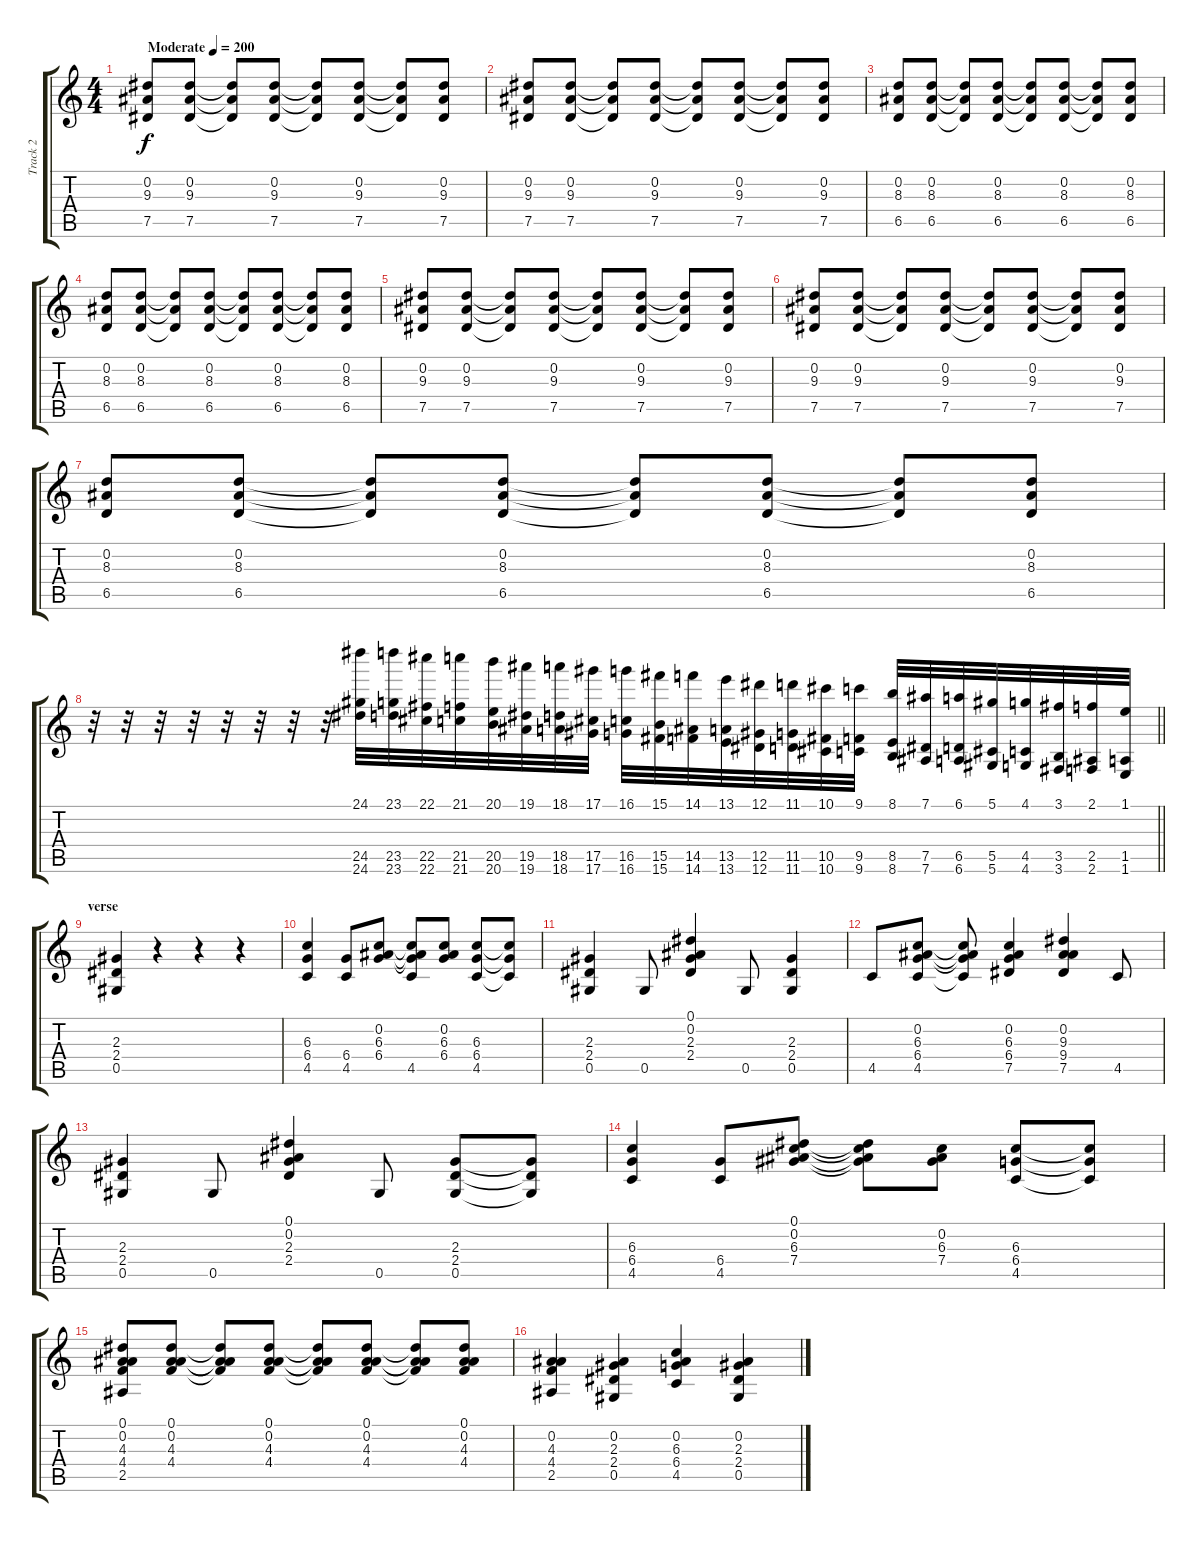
\track ("Track 2" "Track 2") {instrument distortionguitar}
\staff {score tabs}
\tuning (Eb4 Bb3 Gb3 Db3 Ab2 Eb2) {hide}
\ts (4 4)
\tempo (200 "Moderate")
\clef g2
\ks c
(0.2 9.3 7.5).8{dy f instrument distortionguitar} (0.2 9.3 7.5).8 (0.2{t} 9.3{t} 7.5{t}).8 (0.2 9.3 7.5).8 (0.2{t} 9.3{t} 7.5{t}).8 (0.2 9.3 7.5).8 (0.2{t} 9.3{t} 7.5{t}).8 (0.2 9.3 7.5).8 |
(0.2 9.3 7.5).8 (0.2 9.3 7.5).8 (0.2{t} 9.3{t} 7.5{t}).8 (0.2 9.3 7.5).8 (0.2{t} 9.3{t} 7.5{t}).8 (0.2 9.3 7.5).8 (0.2{t} 9.3{t} 7.5{t}).8 (0.2 9.3 7.5).8 |
(0.2 8.3 6.5).8 (0.2 8.3 6.5).8 (0.2{t} 8.3{t} 6.5{t}).8 (0.2 8.3 6.5).8 (0.2{t} 8.3{t} 6.5{t}).8 (0.2 8.3 6.5).8 (0.2{t} 8.3{t} 6.5{t}).8 (0.2 8.3 6.5).8 |
(0.2 8.3 6.5).8 (0.2 8.3 6.5).8 (0.2{t} 8.3{t} 6.5{t}).8 (0.2 8.3 6.5).8 (0.2{t} 8.3{t} 6.5{t}).8 (0.2 8.3 6.5).8 (0.2{t} 8.3{t} 6.5{t}).8 (0.2 8.3 6.5).8 |
(0.2 9.3 7.5).8 (0.2 9.3 7.5).8 (0.2{t} 9.3{t} 7.5{t}).8 (0.2 9.3 7.5).8 (0.2{t} 9.3{t} 7.5{t}).8 (0.2 9.3 7.5).8 (0.2{t} 9.3{t} 7.5{t}).8 (0.2 9.3 7.5).8 |
(0.2 9.3 7.5).8 (0.2 9.3 7.5).8 (0.2{t} 9.3{t} 7.5{t}).8 (0.2 9.3 7.5).8 (0.2{t} 9.3{t} 7.5{t}).8 (0.2 9.3 7.5).8 (0.2{t} 9.3{t} 7.5{t}).8 (0.2 9.3 7.5).8 |
(0.2 8.3 6.5).8 (0.2 8.3 6.5).8 (0.2{t} 8.3{t} 6.5{t}).8 (0.2 8.3 6.5).8 (0.2{t} 8.3{t} 6.5{t}).8 (0.2 8.3 6.5).8 (0.2{t} 8.3{t} 6.5{t}).8 (0.2 8.3 6.5).8 |
\barLineRight lightlight
r.32 r.32 r.32 r.32 r.32 r.32 r.32 r.32 (24.1 24.5 24.6).32 (23.1 23.5 23.6).32 (22.1 22.5 22.6).32 (21.1 21.5 21.6).32 (20.1 20.5 20.6).32 (19.1 19.5 19.6).32 (18.1 18.5 18.6).32 (17.1 17.5 17.6).32 (16.1 16.5 16.6).32 (15.1 15.5 15.6).32 (14.1 14.5 14.6).32 (13.1 13.5 13.6).32 (12.1 12.5 12.6).32 (11.1 11.5 11.6).32 (10.1 10.5 10.6).32 (9.1 9.5 9.6).32 (8.1 8.5 8.6).32 (7.1 7.5 7.6).32 (6.1 6.5 6.6).32 (5.1 5.5 5.6).32 (4.1 4.5 4.6).32 (3.1 3.5 3.6).32 (2.1 2.5 2.6).32 (1.1 1.5 1.6).32 |
\section ("" "verse")
(2.3 2.4 0.5).4 r.4 r.4 r.4 |
(6.3 6.4 4.5).4 (6.4 4.5).8 (0.2 6.3 6.4).8 (0.2{t} 6.3{t} 6.4{t} 4.5).8 (0.2 6.3 6.4).8 (6.3 6.4 4.5).8 (6.3{t} 6.4{t} 4.5{t}).8 |
(2.3 2.4 0.5).4 0.5.8 (0.1 0.2 2.3 2.4).4 0.5.8 (2.3 2.4 0.5).4 |
4.5.8 (0.2 6.3 6.4 4.5).8 (0.2{t} 6.3{t} 6.4{t} 4.5{t}).8 (0.2 6.3 6.4 7.5).4 (0.2 9.3 9.4 7.5).4 4.5.8 |
(2.3 2.4 0.5).4 0.5.8 (0.1 0.2 2.3 2.4).4 0.5.8 (2.3 2.4 0.5).8 (2.3{t} 2.4{t} 0.5{t}).8 |
(6.3 6.4 4.5).4 (6.4 4.5).8 (0.1 0.2 6.3 7.4).8 (0.1{t} 0.2{t} 6.3{t} 7.4{t}).8 (0.2 6.3 7.4).8 (6.3 6.4 4.5).8 (6.3{t} 6.4{t} 4.5{t}).8 |
(0.1 0.2 4.3 4.4 2.5).8 (0.1 0.2 4.3 4.4).8 (0.1{t} 0.2{t} 4.3{t} 4.4{t}).8 (0.1 0.2 4.3 4.4).8 (0.1{t} 0.2{t} 4.3{t} 4.4{t}).8 (0.1 0.2 4.3 4.4).8 (0.1{t} 0.2{t} 4.3{t} 4.4{t}).8 (0.1 0.2 4.3 4.4).8 |
(0.2 4.3 4.4 2.5).4 (0.2 2.3 2.4 0.5).4 (0.2 6.3 6.4 4.5).4 (0.2 2.3 2.4 0.5).4
